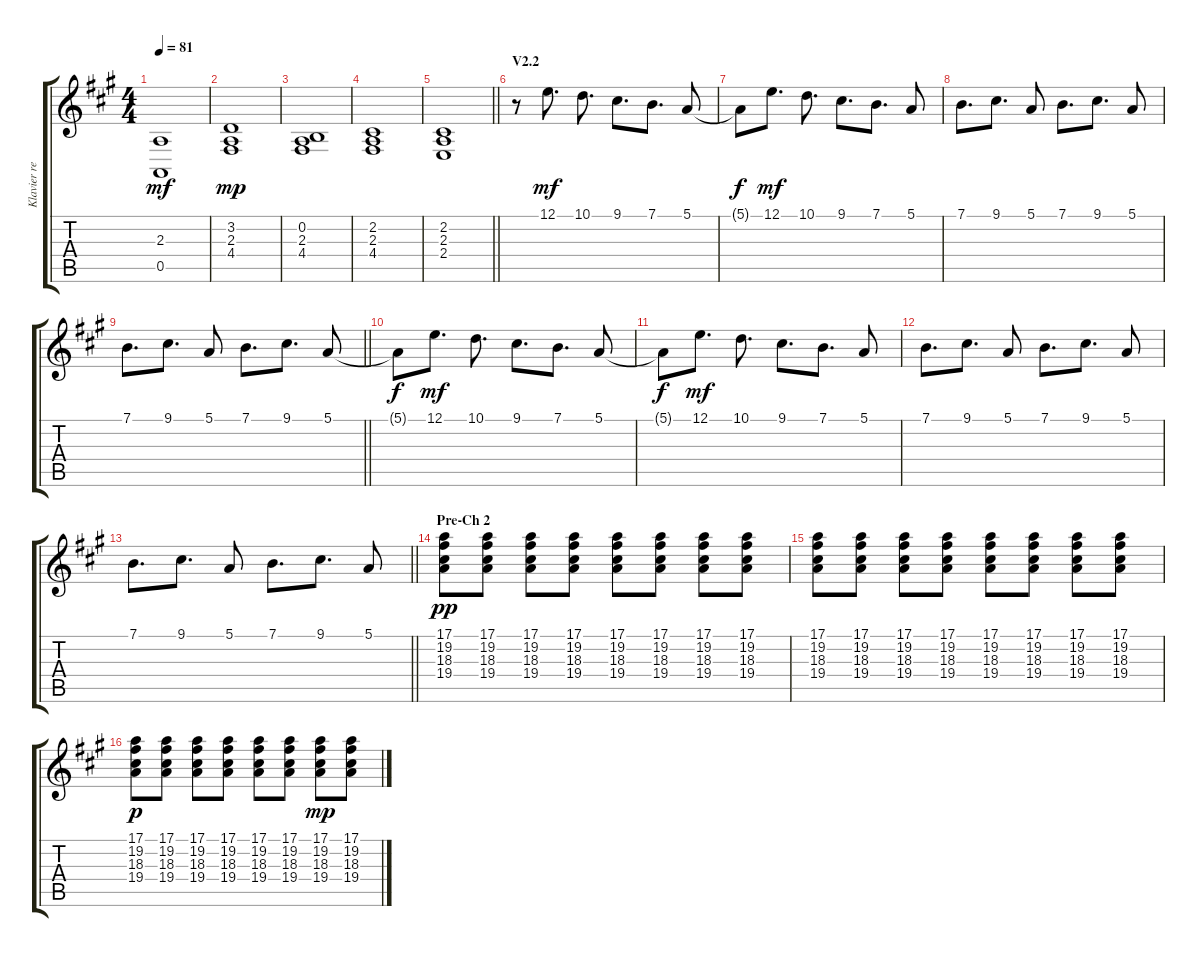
\track ("Klavier rechts" "Klavier re") {instrument brightacousticpiano}
\staff {score tabs}
\tuning (E4 B3 G3 D3 A2 E2) {hide}
\ts (4 4)
\tempo 81
\clef g2
\ks f#minor
(2.3 0.5).1{dy mf} |
(3.2 2.3 4.4).1{dy mp} |
(0.2 2.3 4.4).1 |
(2.2 2.3 4.4).1 |
\barLineRight lightlight
(2.2 2.3 2.4).1 |
\section ("" "V2.2")
r.8 12.1.8{d dy mf} 10.1.8{d} 9.1.8{d} 7.1.8{d} 5.1.8 |
5.1{t}.8{dy f} 12.1.8{d dy mf} 10.1.8{d} 9.1.8{d} 7.1.8{d} 5.1.8 |
7.1.8{d} 9.1.8{d} 5.1.8 7.1.8{d} 9.1.8{d} 5.1.8 |
\barLineRight lightlight
7.1.8{d} 9.1.8{d} 5.1.8 7.1.8{d} 9.1.8{d} 5.1.8 |
5.1{t}.8{dy f} 12.1.8{d dy mf} 10.1.8{d} 9.1.8{d} 7.1.8{d} 5.1.8 |
5.1{t}.8{dy f} 12.1.8{d dy mf} 10.1.8{d} 9.1.8{d} 7.1.8{d} 5.1.8 |
7.1.8{d} 9.1.8{d} 5.1.8 7.1.8{d} 9.1.8{d} 5.1.8 |
\barLineRight lightlight
7.1.8{d} 9.1.8{d} 5.1.8 7.1.8{d} 9.1.8{d} 5.1.8 |
\section ("" "Pre-Ch 2")
(17.1 19.2 18.3 19.4).8{dy pp} (17.1 19.2 18.3 19.4).8 (17.1 19.2 18.3 19.4).8 (17.1 19.2 18.3 19.4).8 (17.1 19.2 18.3 19.4).8 (17.1 19.2 18.3 19.4).8 (17.1 19.2 18.3 19.4).8 (17.1 19.2 18.3 19.4).8 |
(17.1 19.2 18.3 19.4).8 (17.1 19.2 18.3 19.4).8 (17.1 19.2 18.3 19.4).8 (17.1 19.2 18.3 19.4).8 (17.1 19.2 18.3 19.4).8 (17.1 19.2 18.3 19.4).8 (17.1 19.2 18.3 19.4).8 (17.1 19.2 18.3 19.4).8 |
(17.1 19.2 18.3 19.4).8{dy p} (17.1 19.2 18.3 19.4).8 (17.1 19.2 18.3 19.4).8 (17.1 19.2 18.3 19.4).8 (17.1 19.2 18.3 19.4).8 (17.1 19.2 18.3 19.4).8 (17.1 19.2 18.3 19.4).8{dy mp} (17.1 19.2 18.3 19.4).8
